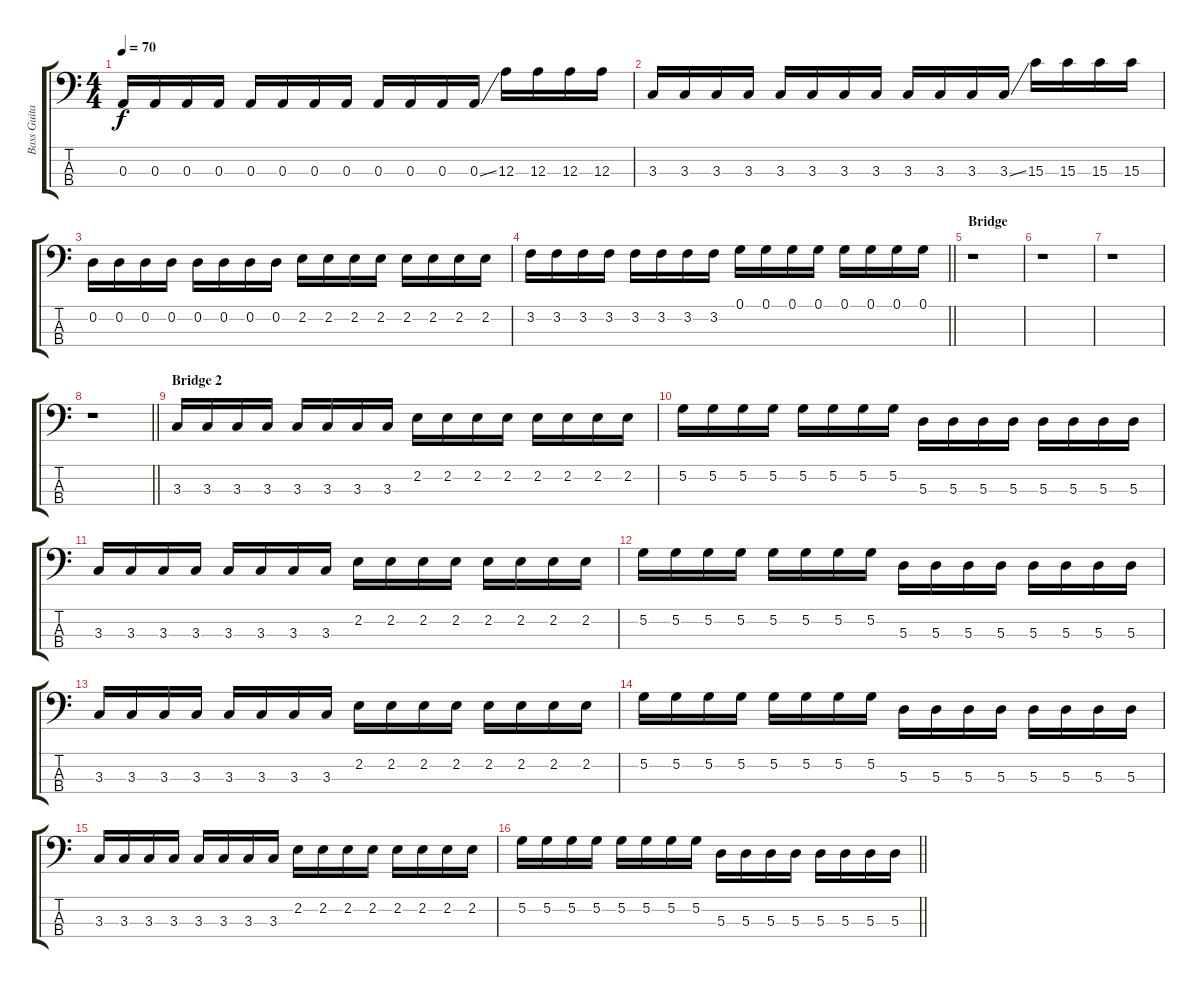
\track ("Bass Guitar" "Bass Guita") {instrument slapbass2}
\staff {score tabs}
\tuning (G2 D2 A1 E1) {hide}
\ts (4 4)
\tempo 70
\clef f4
\ks c
0.3.16{dy f} 0.3.16 0.3.16 0.3.16 0.3.16 0.3.16 0.3.16 0.3.16 0.3.16 0.3.16 0.3.16 0.3{ss}.16 12.3.16 12.3.16 12.3.16 12.3.16 |
3.3.16 3.3.16 3.3.16 3.3.16 3.3.16 3.3.16 3.3.16 3.3.16 3.3.16 3.3.16 3.3.16 3.3{ss}.16 15.3.16 15.3.16 15.3.16 15.3.16 |
0.2.16 0.2.16 0.2.16 0.2.16 0.2.16 0.2.16 0.2.16 0.2.16 2.2.16 2.2.16 2.2.16 2.2.16 2.2.16 2.2.16 2.2.16 2.2.16 |
\barLineRight lightlight
3.2.16 3.2.16 3.2.16 3.2.16 3.2.16 3.2.16 3.2.16 3.2.16 0.1.16 0.1.16 0.1.16 0.1.16 0.1.16 0.1.16 0.1.16 0.1.16 |
\section ("" "Bridge")
r.1 |
r.1 |
r.1 |
\barLineRight lightlight
r.1 |
\section ("" "Bridge 2")
3.3.16 3.3.16 3.3.16 3.3.16 3.3.16 3.3.16 3.3.16 3.3.16 2.2.16 2.2.16 2.2.16 2.2.16 2.2.16 2.2.16 2.2.16 2.2.16 |
5.2.16 5.2.16 5.2.16 5.2.16 5.2.16 5.2.16 5.2.16 5.2.16 5.3.16 5.3.16 5.3.16 5.3.16 5.3.16 5.3.16 5.3.16 5.3.16 |
3.3.16 3.3.16 3.3.16 3.3.16 3.3.16 3.3.16 3.3.16 3.3.16 2.2.16 2.2.16 2.2.16 2.2.16 2.2.16 2.2.16 2.2.16 2.2.16 |
5.2.16 5.2.16 5.2.16 5.2.16 5.2.16 5.2.16 5.2.16 5.2.16 5.3.16 5.3.16 5.3.16 5.3.16 5.3.16 5.3.16 5.3.16 5.3.16 |
3.3.16 3.3.16 3.3.16 3.3.16 3.3.16 3.3.16 3.3.16 3.3.16 2.2.16 2.2.16 2.2.16 2.2.16 2.2.16 2.2.16 2.2.16 2.2.16 |
5.2.16 5.2.16 5.2.16 5.2.16 5.2.16 5.2.16 5.2.16 5.2.16 5.3.16 5.3.16 5.3.16 5.3.16 5.3.16 5.3.16 5.3.16 5.3.16 |
3.3.16 3.3.16 3.3.16 3.3.16 3.3.16 3.3.16 3.3.16 3.3.16 2.2.16 2.2.16 2.2.16 2.2.16 2.2.16 2.2.16 2.2.16 2.2.16 |
\barLineRight lightlight
5.2.16 5.2.16 5.2.16 5.2.16 5.2.16 5.2.16 5.2.16 5.2.16 5.3.16 5.3.16 5.3.16 5.3.16 5.3.16 5.3.16 5.3.16 5.3.16
